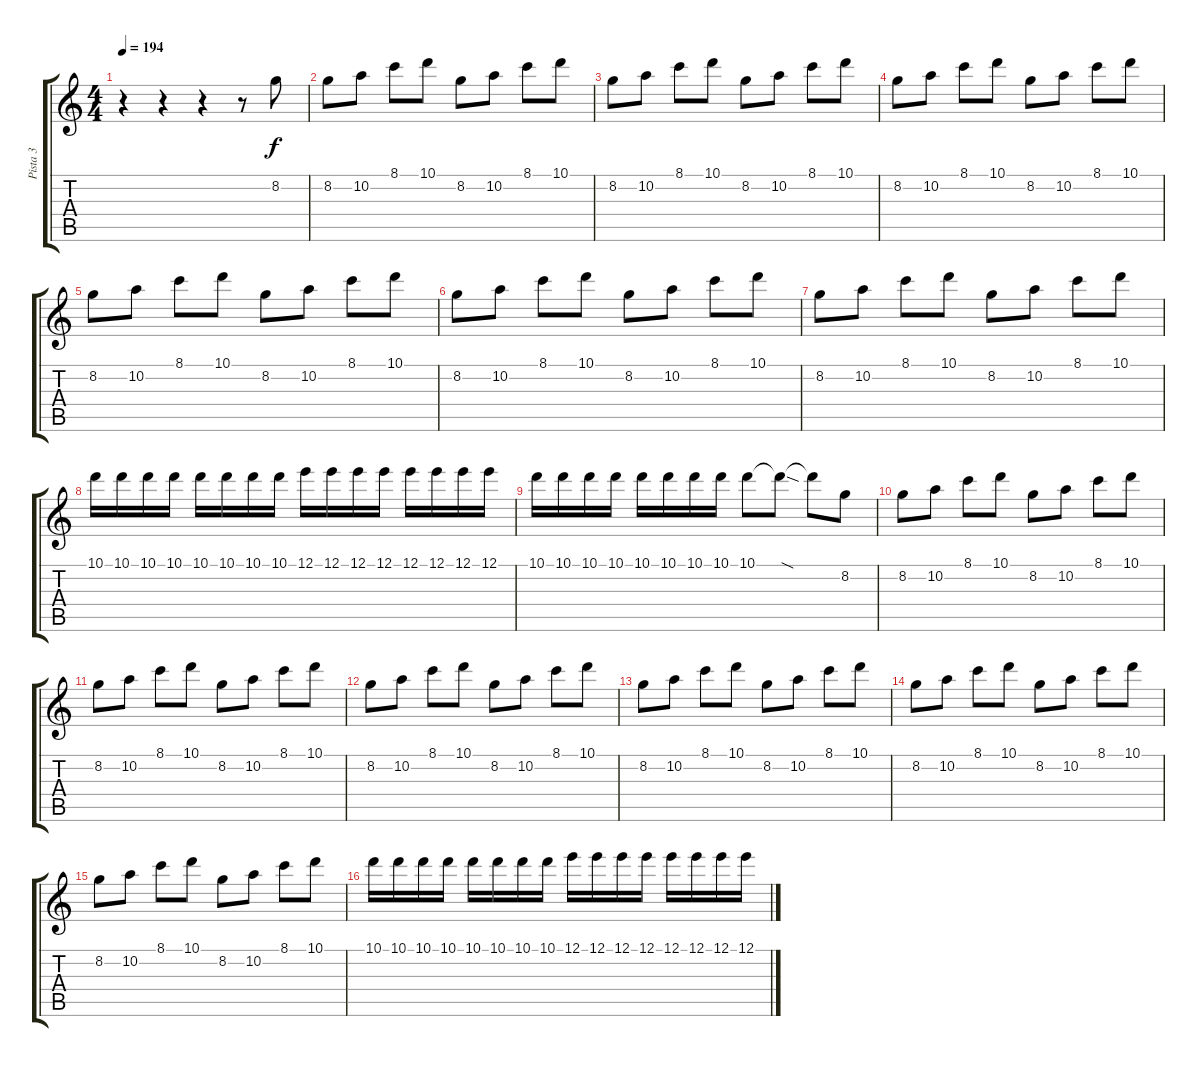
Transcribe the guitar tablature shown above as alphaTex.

\track ("Pista 3" "Pista 3") {instrument overdrivenguitar}
\staff {score tabs}
\tuning (E4 B3 G3 D3 A2 D2) {hide}
\ts (4 4)
\tempo 194
\clef g2
\ks c
r.4{dy f volume 12 instrument overdrivenguitar} r.4 r.4 r.8 8.2.8 |
8.2.8 10.2.8 8.1.8 10.1.8 8.2.8 10.2.8 8.1.8 10.1.8 |
8.2.8 10.2.8 8.1.8 10.1.8 8.2.8 10.2.8 8.1.8 10.1.8 |
8.2.8 10.2.8 8.1.8 10.1.8 8.2.8 10.2.8 8.1.8 10.1.8 |
8.2.8 10.2.8 8.1.8 10.1.8 8.2.8 10.2.8 8.1.8 10.1.8 |
8.2.8 10.2.8 8.1.8 10.1.8 8.2.8 10.2.8 8.1.8 10.1.8 |
8.2.8 10.2.8 8.1.8 10.1.8 8.2.8 10.2.8 8.1.8 10.1.8 |
10.1.16 10.1.16 10.1.16 10.1.16 10.1.16 10.1.16 10.1.16 10.1.16 12.1.16 12.1.16 12.1.16 12.1.16 12.1.16 12.1.16 12.1.16 12.1.16 |
10.1.16 10.1.16 10.1.16 10.1.16 10.1.16 10.1.16 10.1.16 10.1.16 10.1.8 10.1{sod t}.8 10.1{t}.8 8.2.8 |
8.2.8 10.2.8 8.1.8 10.1.8 8.2.8 10.2.8 8.1.8 10.1.8 |
8.2.8 10.2.8 8.1.8 10.1.8 8.2.8 10.2.8 8.1.8 10.1.8 |
8.2.8 10.2.8 8.1.8 10.1.8 8.2.8 10.2.8 8.1.8 10.1.8 |
8.2.8 10.2.8 8.1.8 10.1.8 8.2.8 10.2.8 8.1.8 10.1.8 |
8.2.8 10.2.8 8.1.8 10.1.8 8.2.8 10.2.8 8.1.8 10.1.8 |
8.2.8 10.2.8 8.1.8 10.1.8 8.2.8 10.2.8 8.1.8 10.1.8 |
10.1.16 10.1.16 10.1.16 10.1.16 10.1.16 10.1.16 10.1.16 10.1.16 12.1.16 12.1.16 12.1.16 12.1.16 12.1.16 12.1.16 12.1.16 12.1.16
